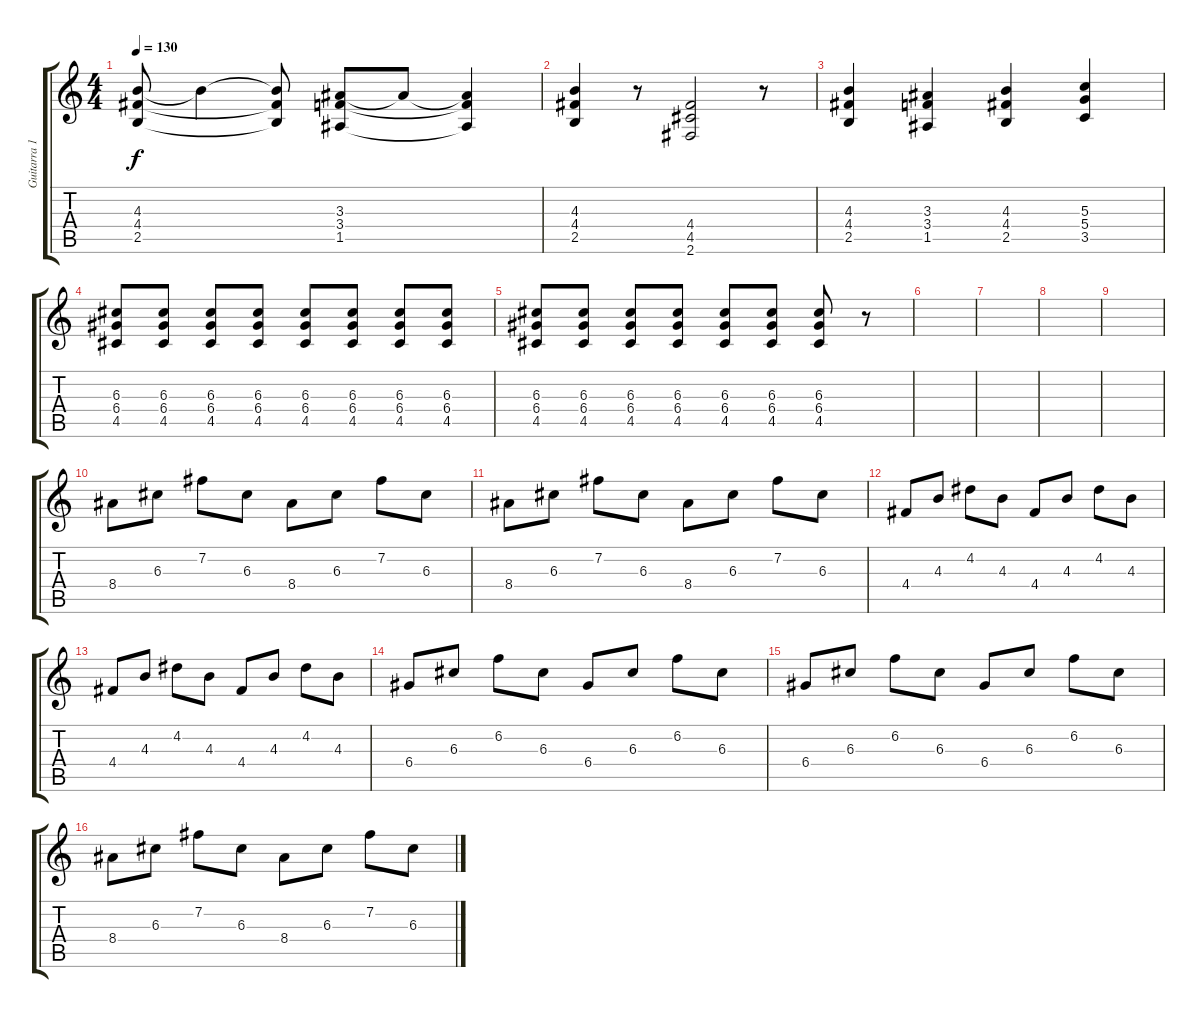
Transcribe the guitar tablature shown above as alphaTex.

\track ("Guitarra 1" "Guitarra 1") {instrument electricguitarjazz}
\staff {score tabs}
\tuning (E4 B3 G3 D3 A2 E2) {hide}
\ts (4 4)
\tempo 130
\clef g2
\ks c
(4.3 4.4 2.5).8{dy f} 4.3{t}.4 (4.3{t} 4.4{t} 2.5{t}).8 (3.3 3.4 1.5).8 3.3{t}.8 (3.3{t} 3.4{t} 1.5{t}).4 |
(4.3 4.4 2.5).4 r.8 (4.4 4.5 2.6).2 r.8 |
(4.3 4.4 2.5).4 (3.3 3.4 1.5).4 (4.3 4.4 2.5).4 (5.3 5.4 3.5).4 |
(6.3 6.4 4.5).8 (6.3 6.4 4.5).8 (6.3 6.4 4.5).8 (6.3 6.4 4.5).8 (6.3 6.4 4.5).8 (6.3 6.4 4.5).8 (6.3 6.4 4.5).8 (6.3 6.4 4.5).8 |
(6.3 6.4 4.5).8 (6.3 6.4 4.5).8 (6.3 6.4 4.5).8 (6.3 6.4 4.5).8 (6.3 6.4 4.5).8 (6.3 6.4 4.5).8 (6.3 6.4 4.5).8 r.8 |
|
|
|
|
8.4.8 6.3.8 7.2.8 6.3.8 8.4.8 6.3.8 7.2.8 6.3.8 |
8.4.8 6.3.8 7.2.8 6.3.8 8.4.8 6.3.8 7.2.8 6.3.8 |
4.4.8 4.3.8 4.2.8 4.3.8 4.4.8 4.3.8 4.2.8 4.3.8 |
4.4.8 4.3.8 4.2.8 4.3.8 4.4.8 4.3.8 4.2.8 4.3.8 |
6.4.8 6.3.8 6.2.8 6.3.8 6.4.8 6.3.8 6.2.8 6.3.8 |
6.4.8 6.3.8 6.2.8 6.3.8 6.4.8 6.3.8 6.2.8 6.3.8 |
8.4.8 6.3.8 7.2.8 6.3.8 8.4.8 6.3.8 7.2.8 6.3.8
